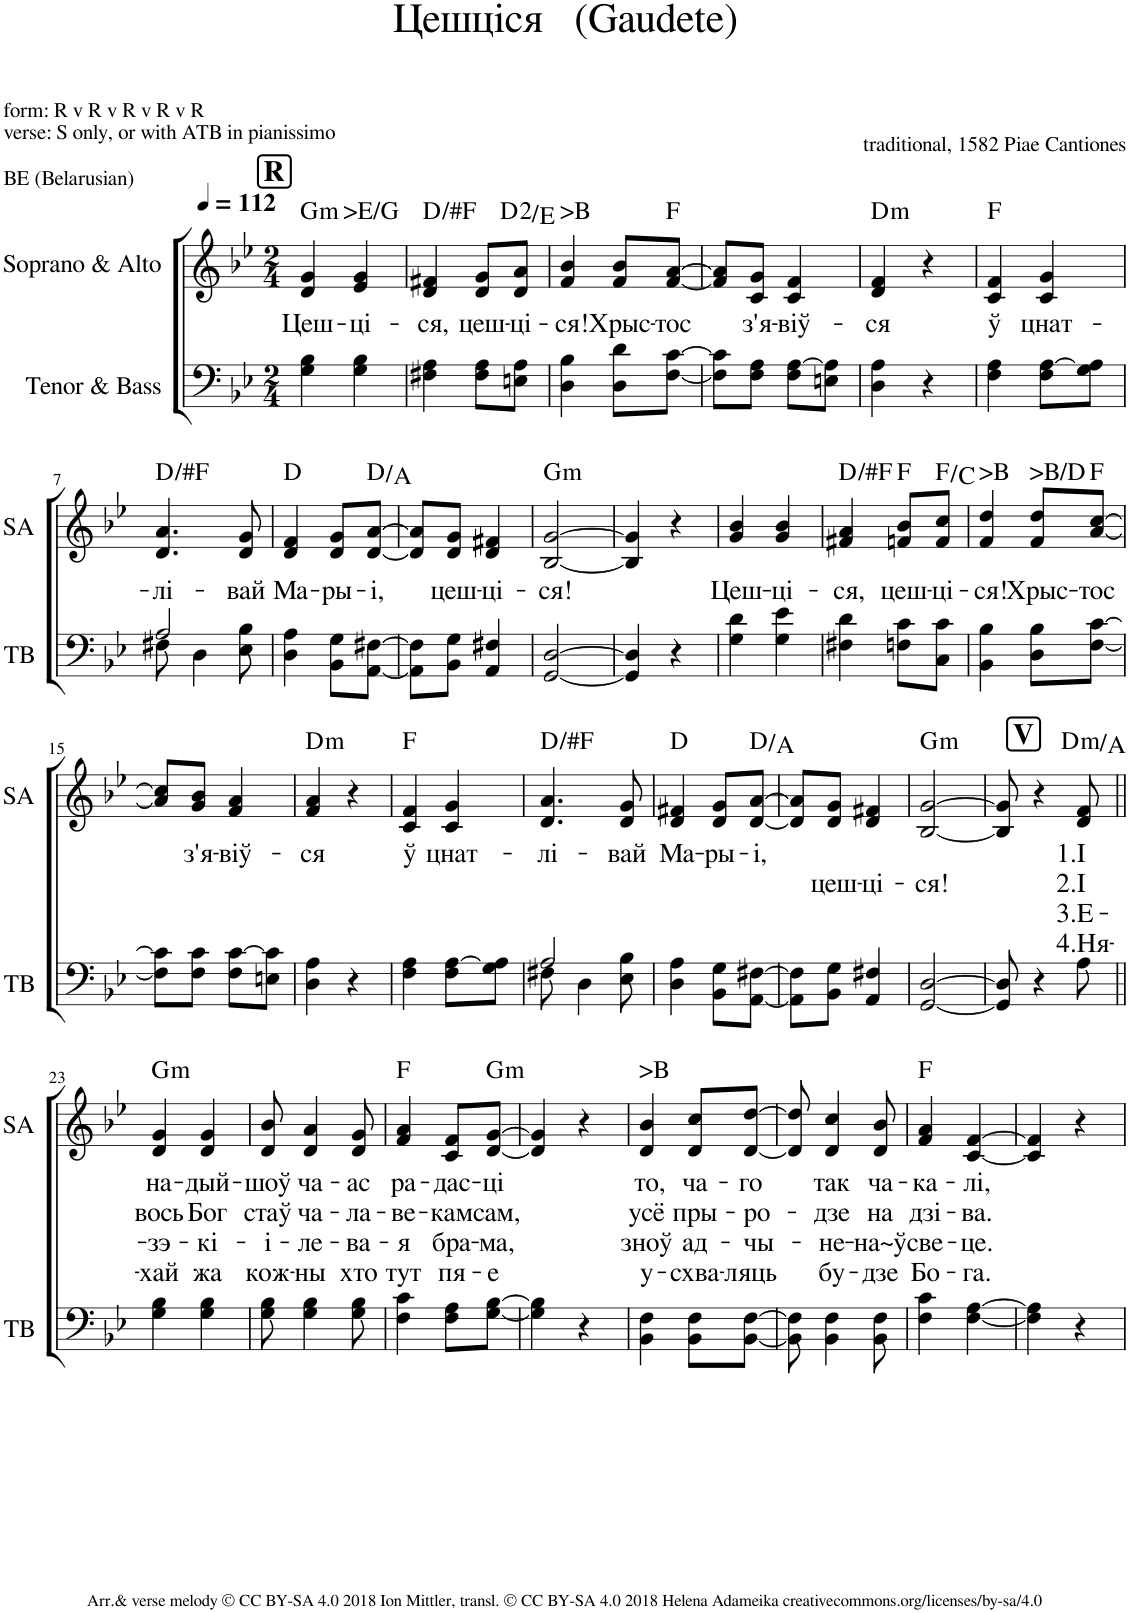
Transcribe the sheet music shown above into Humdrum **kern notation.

**kern	**kern	**text	**text	**text	**text	**harte
*part2	*part1	*part1	*part1	*part1	*part1	*part1
*staff2	*staff1	*staff1	*staff1	*staff1	*staff1	*
*I"Tenor &amp; Bass	*I"Soprano &amp; Alto	*	*	*	*	*
*I'TB	*I'SA	*	*	*	*	*
*clefF4	*clefG2	*	*	*	*	*
*k[b-e-]	*k[b-e-]	*	*	*	*	*
*M2/4	*M2/4	*	*	*	*	*
*MM112	*MM112	*	*	*	*	*
!!LO:REH:place=s1:a:B:cj:fs=14:t=R
=1	=1	=1	=1	=1	=1	=1
!	!	!LO:LY:b	!	!	!	!LO:H:kt=m
4G\ 4B-\	4d/ 4g/	Цеш-	.	.	.	G:min
!	!	!LO:LY:b	!	!	!	!LO:H:kt=>E/G
4G\ 4B-\	4e-/ 4g/	-ці-	.	.	.	N
=2	=2	=2	=2	=2	=2	=2
!	!	!LO:LY:b	!	!	!	!
4F#X\ 4A\	4d/ 4f#X/	-ся,	.	.	.	D:maj
!	!	!LO:LY:b	!	!	!	!
8F#\ 8A\L	8d/ 8g/L	цеш-	.	.	.	.
!	!	!LO:LY:b	!	!	!	!
8En\ 8A\J	8d/ 8a/J	-ці-	.	.	.	D:maj(2)/2
=3	=3	=3	=3	=3	=3	=3
!	!	!LO:LY:b	!	!	!	!LO:H:kt=>B
4D\ 4B-\	4f/ 4b-/	-ся!	.	.	.	N
!	!	!LO:LY:b	!	!	!	!
8D\ 8d\L	8f/ 8b-/L	Хрыс-	.	.	.	.
!	!	!LO:LY:b	!	!	!	!
[8F\ [8c\J	[8f/ [8a/J	-тос	.	.	.	F:maj
=4	=4	=4	=4	=4	=4	=4
8F\] 8c\]L	8f/] 8a/]L	.	.	.	.	.
!	!	!LO:LY:b	!	!	!	!
8F\ 8A\J	8c/ 8g/J	з'я-	.	.	.	.
!	!	!LO:LY:b	!	!	!	!
8F\ [8A\L	4c/ 4f/	-віў-	.	.	.	.
8En\ 8A\]J	.	.	.	.	.	.
=5	=5	=5	=5	=5	=5	=5
!	!	!LO:LY:b	!	!	!	!LO:H:kt=m
4D\ 4A\	4d/ 4f/	-ся	.	.	.	D:min
4r	4r	.	.	.	.	.
=6	=6	=6	=6	=6	=6	=6
!	!	!LO:LY:b	!	!	!	!
4F\ 4A\	4c/ 4f/	ў	.	.	.	F:maj
!	!	!LO:LY:b	!	!	!	!
8F\ [8A\L	4c/ 4g/	цнат-	.	.	.	.
8G\ 8A\]J	.	.	.	.	.	.
!!LO:LB:g=z
=7	=7	=7	=7	=7	=7	=7
*^	*	*	*	*	*	*
!	!	!	!LO:LY:b	!	!	!	!
2A/	8F#X\	4.d/ 4.a/	-лі-	.	.	.	D:maj
.	4D\	.	.	.	.	.	.
!	!	!	!LO:LY:b	!	!	!	!
.	8E-\ 8B-\	8d/ 8g/	-вай	.	.	.	.
=8	=8	=8	=8	=8	=8	=8	=8
!	!	!	!LO:LY:b	!	!	!	!
*v	*v	*	*	*	*	*	*
4D\ 4A\	4d/ 4f/	Ма-	.	.	.	D:maj
!	!	!LO:LY:b	!	!	!	!
8BB-\ 8G\L	8d/ 8g/L	-ры-	.	.	.	.
!	!	!LO:LY:b	!	!	!	!
[8AA\ [8F#X\J	[8d/ [8a/J	-і,	.	.	.	D:maj/5
=9	=9	=9	=9	=9	=9	=9
8AA\] 8F#\]L	8d/] 8a/]L	.	.	.	.	.
!	!	!LO:LY:b	!	!	!	!
8BB-\ 8G\J	8d/ 8g/J	цеш-	.	.	.	.
!	!	!LO:LY:b	!	!	!	!
4AA/ 4F#X/	4d/ 4f#X/	-ці-	.	.	.	.
=10	=10	=10	=10	=10	=10	=10
!	!	!LO:LY:b	!	!	!	!LO:H:kt=m
[2GG/ [2D/	[2B-/ [2g/	-ся!	.	.	.	G:min
=11	=11	=11	=11	=11	=11	=11
4GG/] 4D/]	4B-/] 4g/]	.	.	.	.	.
4r	4r	.	.	.	.	.
=12	=12	=12	=12	=12	=12	=12
!	!	!LO:LY:b	!	!	!	!
4G\ 4d\	4g/ 4b-/	Цеш-	.	.	.	.
!	!	!LO:LY:b	!	!	!	!
4G\ 4e-\	4g/ 4b-/	-ці-	.	.	.	.
=13	=13	=13	=13	=13	=13	=13
!	!	!LO:LY:b	!	!	!	!
4F#X\ 4d\	4f#X/ 4a/	-ся,	.	.	.	D:maj
!	!	!LO:LY:b	!	!	!	!
8Fn\ 8c\L	8fn/ 8b-/L	цеш-	.	.	.	F:maj
!	!	!LO:LY:b	!	!	!	!
8C\ 8c\J	8f/ 8cc/J	-ці-	.	.	.	F:maj/5
=14	=14	=14	=14	=14	=14	=14
!	!	!LO:LY:b	!	!	!	!LO:H:kt=>B
4BB-\ 4B-\	4f/ 4dd/	-ся!	.	.	.	N
!	!	!LO:LY:b	!	!	!	!LO:H:kt=>B/D
8D\ 8B-\L	8f/ 8dd/L	Хрыс-	.	.	.	N
!	!	!LO:LY:b	!	!	!	!
[8F\ [8c\J	[8a/ [8cc/J	-тос	.	.	.	F:maj
!!LO:LB:g=z
=15	=15	=15	=15	=15	=15	=15
8F\] 8c\]L	8a/] 8cc/]L	.	.	.	.	.
!	!	!LO:LY:b	!	!	!	!
8F\ 8c\J	8g/ 8b-/J	з'я-	.	.	.	.
!	!	!LO:LY:b	!	!	!	!
8F\ [8c\L	4f/ 4a/	-віў-	.	.	.	.
8En\ 8c\]J	.	.	.	.	.	.
=16	=16	=16	=16	=16	=16	=16
!	!	!LO:LY:b	!	!	!	!LO:H:kt=m
4D\ 4A\	4f/ 4a/	-ся	.	.	.	D:min
4r	4r	.	.	.	.	.
=17	=17	=17	=17	=17	=17	=17
!	!	!LO:LY:b	!	!	!	!
4F\ 4A\	4c/ 4f/	ў	.	.	.	F:maj
!	!	!LO:LY:b	!	!	!	!
8F\ [8A\L	4c/ 4g/	цнат-	.	.	.	.
8G\ 8A\]J	.	.	.	.	.	.
=18	=18	=18	=18	=18	=18	=18
*^	*	*	*	*	*	*
!	!	!	!LO:LY:b	!	!	!	!
2A/	8F#X\	4.d/ 4.a/	-лі-	.	.	.	D:maj
.	4D\	.	.	.	.	.	.
!	!	!	!LO:LY:b	!	!	!	!
.	8E-\ 8B-\	8d/ 8g/	-вай	.	.	.	.
=19	=19	=19	=19	=19	=19	=19	=19
!	!	!	!LO:LY:b	!	!	!	!
*v	*v	*	*	*	*	*	*
4D\ 4A\	4d/ 4f#X/	Ма-	.	.	.	D:maj
!	!	!LO:LY:b	!	!	!	!
8BB-\ 8G\L	8d/ 8g/L	-ры-	.	.	.	.
!	!	!LO:LY:b	!	!	!	!
[8AA\ [8F#X\J	[8d/ [8a/J	-і,	.	.	.	D:maj/5
=20	=20	=20	=20	=20	=20	=20
8AA\] 8F#\]L	8d/] 8a/]L	.	.	.	.	.
!	!	!	!LO:LY:b	!	!	!
8BB-\ 8G\J	8d/ 8g/J	.	цеш-	.	.	.
!	!	!	!LO:LY:b	!	!	!
4AA/ 4F#X/	4d/ 4f#X/	.	-ці-	.	.	.
=21	=21	=21	=21	=21	=21	=21
!	!	!	!LO:LY:b	!	!	!LO:H:kt=m
[2GG/ [2D/	[2B-/ [2g/	.	-ся!	.	.	G:min
!!LO:REH:place=s1:a:B:cj:fs=14:t=V:qo=1.5
=22	=22	=22	=22	=22	=22	=22
8GG/] 8D/]	8B-/] 8g/]	.	.	.	.	.
4r	4r	.	.	.	.	.
!	!	!LO:LY:b	!LO:LY:b	!LO:LY:b	!LO:LY:b	!LO:H:kt=m
8A\	8d/ 8f/	1.І	2.І	3.Е-	4.Ня-	D:min/5
!!LO:LB:g=z
=23||	=23||	=23||	=23||	=23||	=23||	=23||
!	!	!LO:LY:b	!LO:LY:b	!LO:LY:b	!LO:LY:b	!LO:H:kt=m
4G\ 4B-\	4d/ 4g/	на-	вось	-зэ-	-хай	G:min
!	!	!LO:LY:b	!LO:LY:b	!LO:LY:b	!LO:LY:b	!
4G\ 4B-\	4d/ 4g/	-дый-	Бог	-кі-	жа	.
=24	=24	=24	=24	=24	=24	=24
!	!	!LO:LY:b	!LO:LY:b	!LO:LY:b	!LO:LY:b	!
8G\ 8B-\	8d/ 8b-/	-шоў	стаў	-і-	кож-	.
!	!	!LO:LY:b	!LO:LY:b	!LO:LY:b	!LO:LY:b	!
4G\ 4B-\	4d/ 4a/	ча-	ча-	-ле-	-ны	.
!	!	!LO:LY:b	!LO:LY:b	!LO:LY:b	!LO:LY:b	!
8G\ 8B-\	8d/ 8g/	-ас	-ла-	-ва-	хто	.
=25	=25	=25	=25	=25	=25	=25
!	!	!LO:LY:b	!LO:LY:b	!LO:LY:b	!LO:LY:b	!
4F\ 4c\	4f/ 4a/	ра-	-ве-	-я	тут	F:maj
!	!	!LO:LY:b	!LO:LY:b	!LO:LY:b	!LO:LY:b	!
8F\ 8A\L	8c/ 8f/L	-дас-	-кам	бра-	пя-	.
!	!	!LO:LY:b	!LO:LY:b	!LO:LY:b	!LO:LY:b	!LO:H:kt=m
[8G\ [8B-\J	[8d/ [8g/J	-ці	сам,	-ма,	-е	G:min
=26	=26	=26	=26	=26	=26	=26
4G\] 4B-\]	4d/] 4g/]	.	.	.	.	.
4r	4r	.	.	.	.	.
=27	=27	=27	=27	=27	=27	=27
!	!	!LO:LY:b	!LO:LY:b	!LO:LY:b	!LO:LY:b	!LO:H:kt=>B
4BB-\ 4F\	4d/ 4b-/	то,	усё	зноў	у-	N
!	!	!LO:LY:b	!LO:LY:b	!LO:LY:b	!LO:LY:b	!
8BB-\ 8F\L	8d/ 8cc/L	ча-	пры-	ад-	-схва-	.
!	!	!LO:LY:b	!LO:LY:b	!LO:LY:b	!LO:LY:b	!
[8BB-\ [8F\J	[8d/ [8dd/J	-го	-ро-	-чы-	-ляць	.
=28	=28	=28	=28	=28	=28	=28
8BB-\] 8F\]	8d/] 8dd/]	.	.	.	.	.
!	!	!LO:LY:b	!LO:LY:b	!LO:LY:b	!LO:LY:b	!
4BB-\ 4F\	4d/ 4cc/	так	-дзе	-не-	бу-	.
!	!	!LO:LY:b	!LO:LY:b	!LO:LY:b	!LO:LY:b	!
8BB-\ 8F\	8d/ 8b-/	ча-	на	-на~ў	-дзе	.
=29	=29	=29	=29	=29	=29	=29
!	!	!LO:LY:b	!LO:LY:b	!LO:LY:b	!LO:LY:b	!
4F\ 4c\	4f/ 4a/	-ка-	дзі-	све-	Бо-	F:maj
!	!	!LO:LY:b	!LO:LY:b	!LO:LY:b	!LO:LY:b	!
[4F\ [4A\	[4c/ [4f/	-лі,	-ва.	-це.	-га.	.
=30	=30	=30	=30	=30	=30	=30
4F\] 4A\]	4c/] 4f/]	.	.	.	.	.
4r	4r	.	.	.	.	.
=	=	=	=	=	=	=
*-	*-	*-	*-	*-	*-	*-
